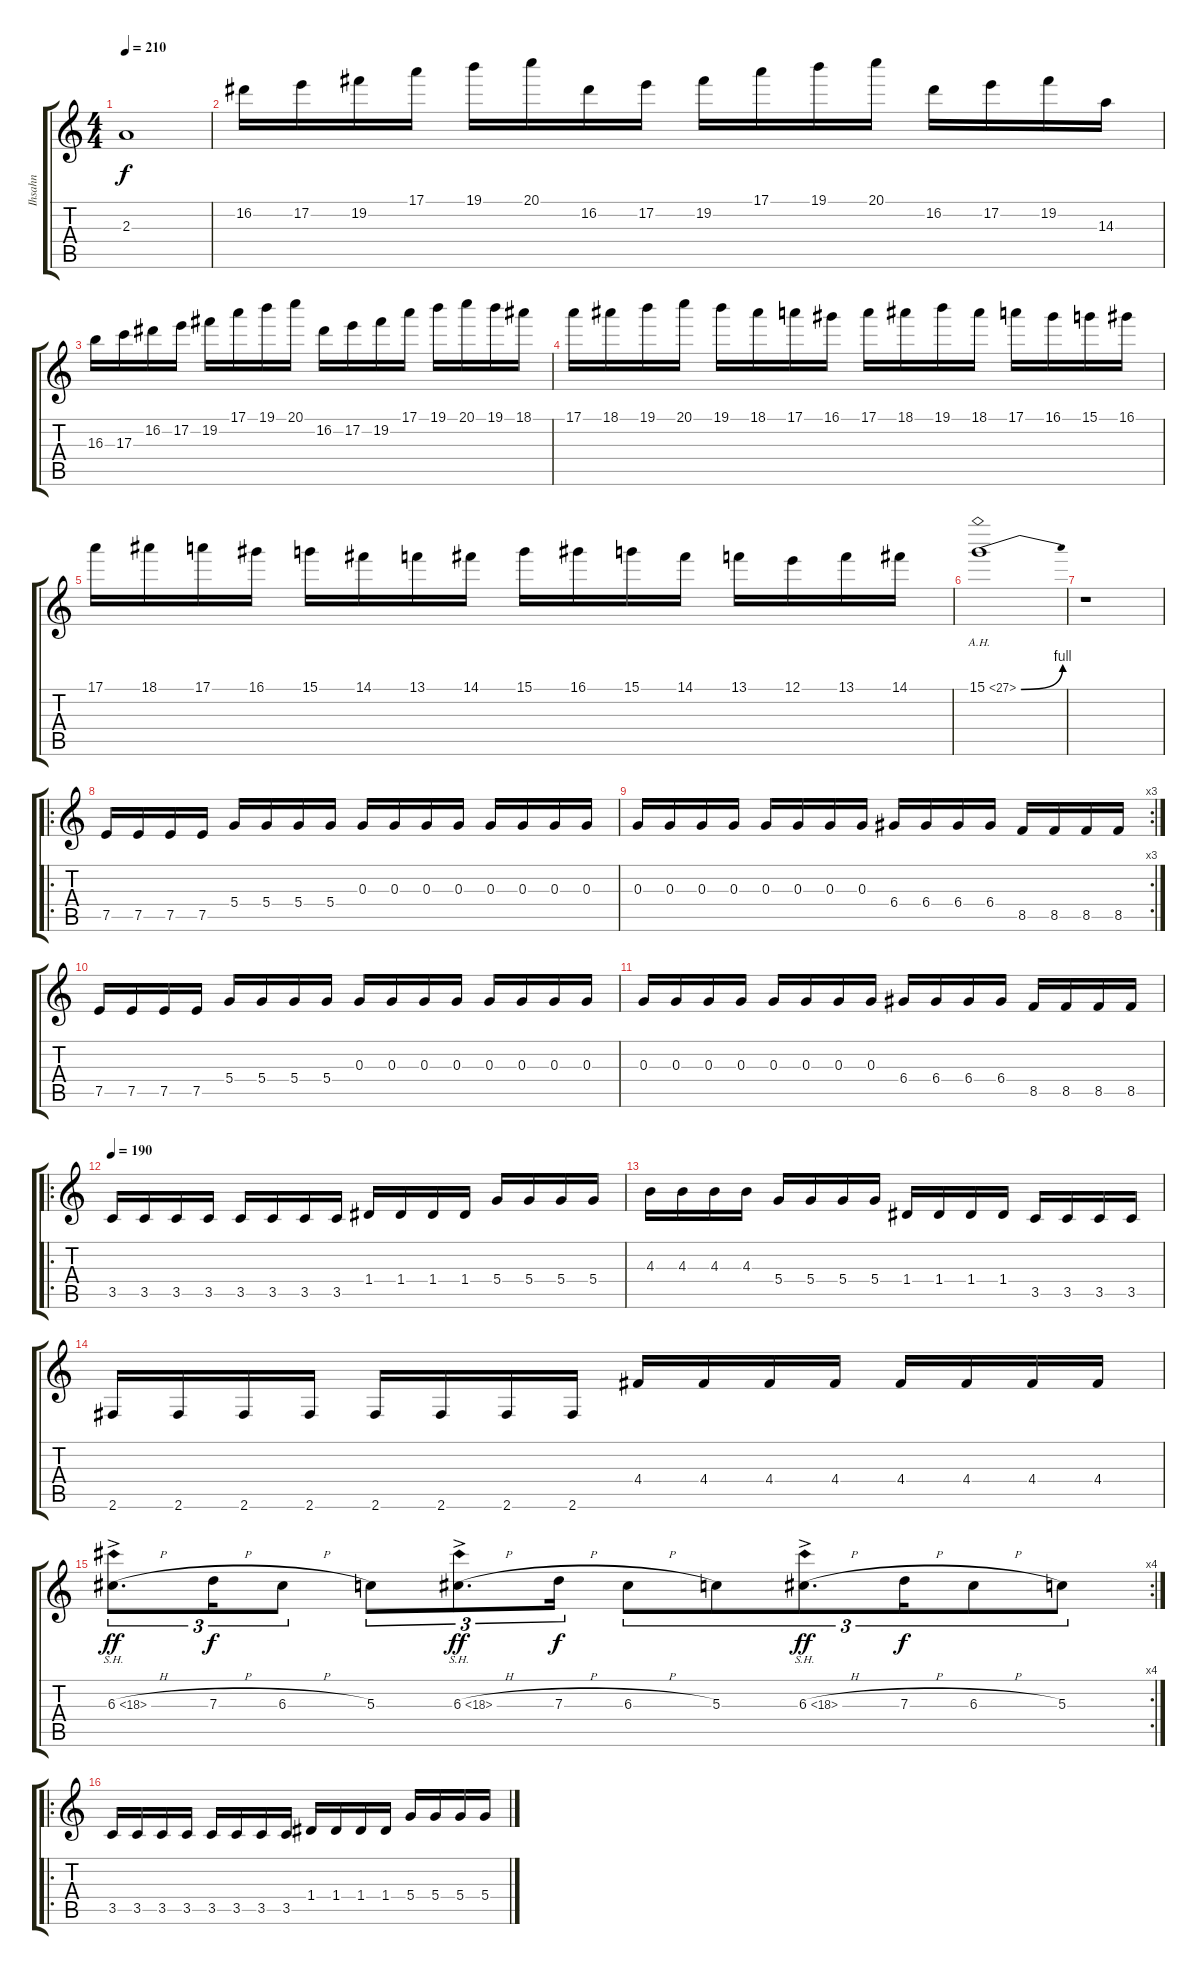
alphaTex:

\track ("Ihsahn" "Ihsahn") {instrument distortionguitar}
\staff {score tabs}
\tuning (E4 B3 G3 D3 A2 E2) {hide}
\ts (4 4)
\tempo 210
\clef g2
\ks c
2.3{t}.1{dy f} |
16.2.16 17.2.16 19.2.16 17.1.16 19.1.16 20.1.16 16.2.16 17.2.16 19.2.16 17.1.16 19.1.16 20.1.16 16.2.16 17.2.16 19.2.16 14.3.16 |
16.3.16 17.3.16 16.2.16 17.2.16 19.2.16 17.1.16 19.1.16 20.1.16 16.2.16 17.2.16 19.2.16 17.1.16 19.1.16 20.1.16 19.1.16 18.1.16 |
17.1.16 18.1.16 19.1.16 20.1.16 19.1.16 18.1.16 17.1.16 16.1.16 17.1.16 18.1.16 19.1.16 18.1.16 17.1.16 16.1.16 15.1.16 16.1.16 |
17.1.16 18.1.16 17.1.16 16.1.16 15.1.16 14.1.16 13.1.16 14.1.16 15.1.16 16.1.16 15.1.16 14.1.16 13.1.16 12.1.16 13.1.16 14.1.16 |
15.1{be (bend 0 0 60 4) ah 12}.1 |
r.1 |
\ro
7.5.16 7.5.16 7.5.16 7.5.16 5.4.16 5.4.16 5.4.16 5.4.16 0.3.16 0.3.16 0.3.16 0.3.16 0.3.16 0.3.16 0.3.16 0.3.16 |
\rc 3
0.3.16 0.3.16 0.3.16 0.3.16 0.3.16 0.3.16 0.3.16 0.3.16 6.4.16 6.4.16 6.4.16 6.4.16 8.5.16 8.5.16 8.5.16 8.5.16 |
7.5.16 7.5.16 7.5.16 7.5.16 5.4.16 5.4.16 5.4.16 5.4.16 0.3.16 0.3.16 0.3.16 0.3.16 0.3.16 0.3.16 0.3.16 0.3.16 |
0.3.16 0.3.16 0.3.16 0.3.16 0.3.16 0.3.16 0.3.16 0.3.16 6.4.16 6.4.16 6.4.16 6.4.16 8.5.16 8.5.16 8.5.16 8.5.16 |
\ro
\tempo 190
3.5.16{volume 14} 3.5.16 3.5.16 3.5.16 3.5.16 3.5.16 3.5.16 3.5.16 1.4.16 1.4.16 1.4.16 1.4.16 5.4.16 5.4.16 5.4.16 5.4.16 |
4.3.16 4.3.16 4.3.16 4.3.16 5.4.16 5.4.16 5.4.16 5.4.16 1.4.16 1.4.16 1.4.16 1.4.16 3.5.16 3.5.16 3.5.16 3.5.16 |
2.6.16 2.6.16 2.6.16 2.6.16 2.6.16 2.6.16 2.6.16 2.6.16 4.4.16 4.4.16 4.4.16 4.4.16 4.4.16 4.4.16 4.4.16 4.4.16 |
\rc 4
6.3{sh 12 h ac}.8{d tu (3 2) dy ff beam merge} 7.3{h}.16{tu (3 2) dy f beam merge} 6.3{h}.8{tu (3 2)} 5.3.8{tu (3 2)} 6.3{sh 12 h ac}.8{d tu (3 2) dy ff} 7.3{h}.16{tu (3 2) dy f} 6.3{h}.8{tu (3 2)} 5.3.8{tu (3 2)} 6.3{sh 12 h ac}.8{d tu (3 2) dy ff} 7.3{h}.16{tu (3 2) dy f} 6.3{h}.8{tu (3 2)} 5.3.8{tu (3 2)} |
\ro
3.5.16 3.5.16 3.5.16 3.5.16 3.5.16 3.5.16 3.5.16 3.5.16 1.4.16 1.4.16 1.4.16 1.4.16 5.4.16 5.4.16 5.4.16 5.4.16
